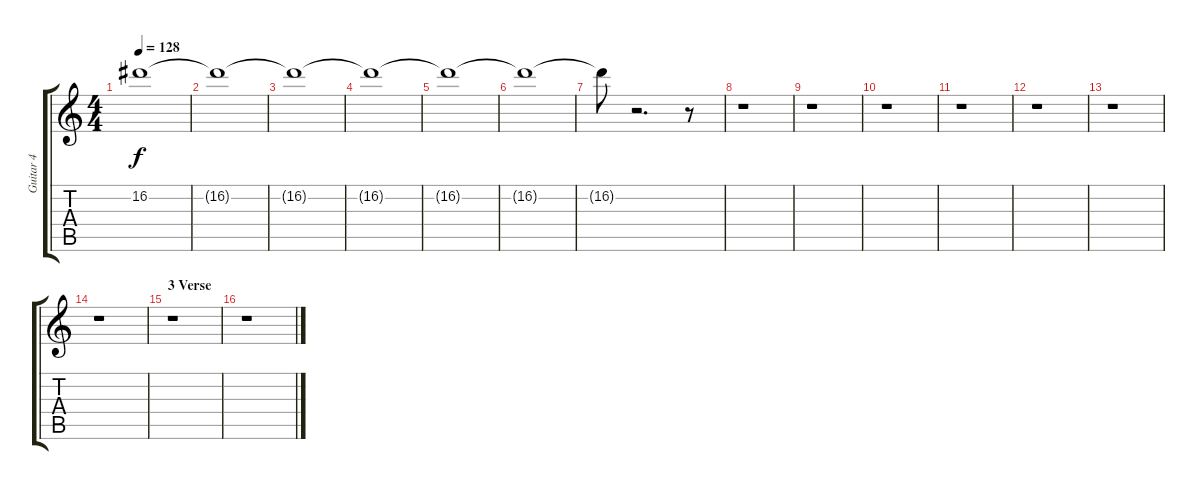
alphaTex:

\track ("Guitar 4" "Guitar 4") {instrument overdrivenguitar}
\staff {score tabs}
\tuning (E4 B3 G3 D3 A2 E2) {hide}
\ts (4 4)
\tempo 128
\clef g2
\ks c
16.2{t}.1{dy f volume 1} |
16.2{t}.1{volume 4} |
16.2{t}.1 |
16.2{t}.1{volume 2} |
16.2{t}.1 |
16.2{t}.1 |
16.2{t}.8 r.2{d} r.8 |
r.1 |
r.1 |
r.1 |
r.1 |
r.1 |
r.1 |
r.1 |
\section ("" "3 Verse")
r.1 |
r.1
